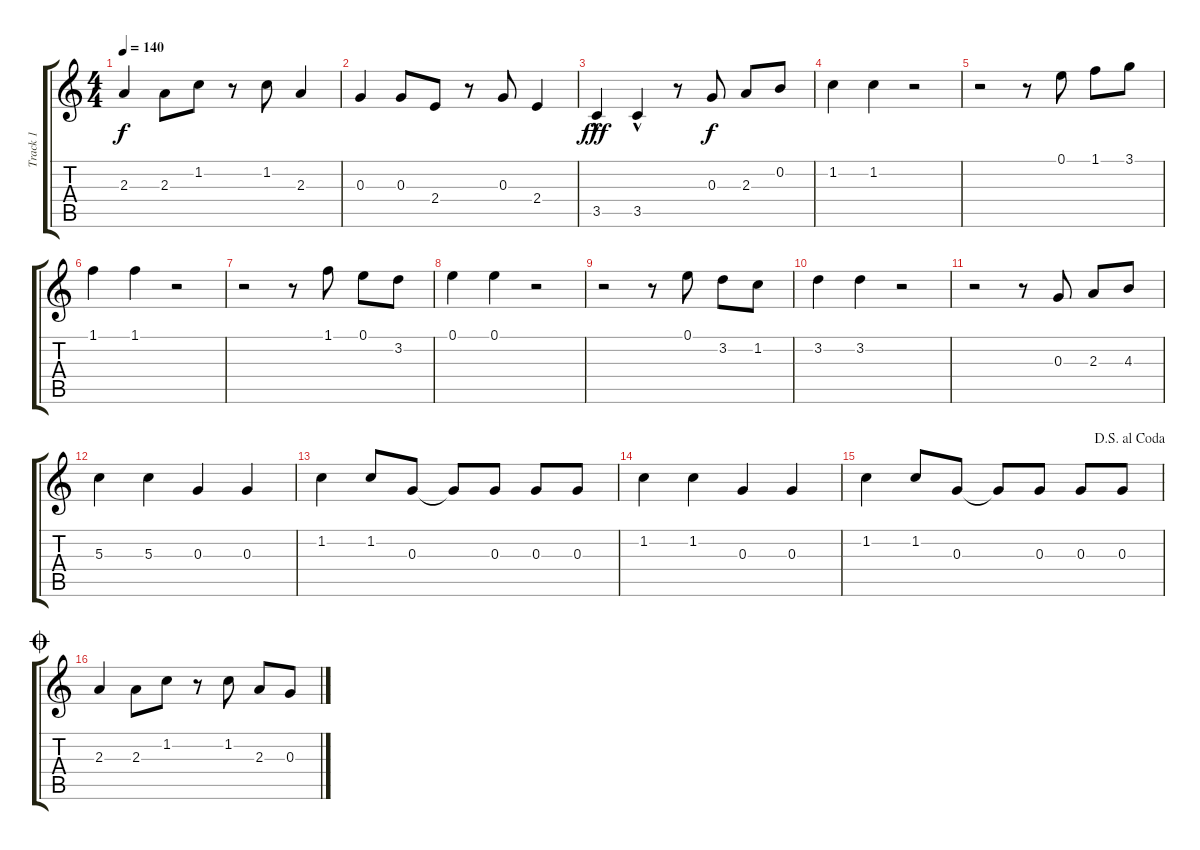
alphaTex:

\track ("Track 1" "Track 1") {instrument electricguitarclean}
\staff {score tabs}
\tuning (E4 B3 G3 D3 A2 E2) {hide}
\ts (4 4)
\tempo 140
\clef g2
\ks c
2.3.4{dy f} 2.3.8 1.2.8 r.8 1.2.8 2.3.4 |
0.3.4 0.3.8 2.4.8 r.8 0.3.8 2.4.4 |
3.5{hac}.4{dy fff} 3.5{hac}.4 r.8 0.3.8{dy f} 2.3.8 0.2.8 |
1.2.4 1.2.4 r.2 |
r.2 r.8 0.1.8 1.1.8 3.1.8 |
1.1.4 1.1.4 r.2 |
r.2 r.8 1.1.8 0.1.8 3.2.8 |
0.1.4 0.1.4 r.2 |
r.2 r.8 0.1.8 3.2.8 1.2.8 |
3.2.4 3.2.4 r.2 |
r.2 r.8 0.3.8 2.3.8 4.3.8 |
5.3.4 5.3.4 0.3.4 0.3.4 |
1.2.4 1.2.8 0.3.8 0.3{t}.8 0.3.8 0.3.8 0.3.8 |
1.2.4 1.2.4 0.3.4 0.3.4 |
\jump dalsegnoalcoda
1.2.4 1.2.8 0.3.8 0.3{t}.8 0.3.8 0.3.8 0.3.8 |
\jump coda
2.3.4 2.3.8 1.2.8 r.8 1.2.8 2.3.8 0.3.8
